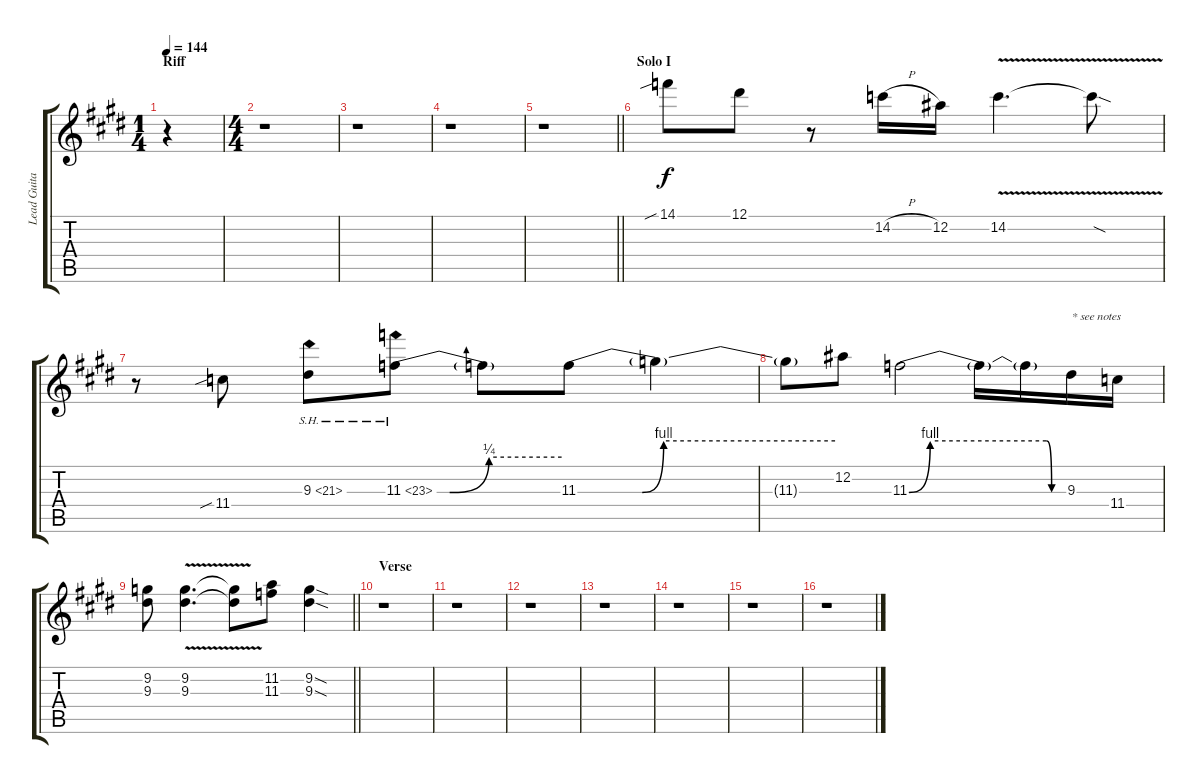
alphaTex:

\track ("Lead Guitar" "Lead Guita") {instrument distortionguitar}
\staff {score tabs}
\tuning (Eb4 Bb3 Gb3 Db3 Ab2 Eb2) {hide}
\ts (1 4)
\section ("" "Riff")
\tempo 144
\clef g2
\ks c#minor
r.4{dy f instrument distortionguitar} |
\ts (4 4)
r.1 |
r.1 |
r.1 |
\barLineRight lightlight
r.1 |
\section ("" "Solo I")
14.1{sib}.8 12.1.8 r.8 14.2{h}.16 12.2.16 14.2{v}.4{d} 14.2{sod t}.8 |
r.8 11.4{sib}.8 9.3{sh 12}.8 11.3{be (custom 0 0 6 0 25 1 60 1) sh 12}.8 11.3{t}.8 11.3{be (custom 0 0 15 0 20 4 60 4)}.8 11.3{t}.4 |
11.3{t}.8 12.2.8 11.3{be (custom 0 0 8 4 52 4 54 0 60 0)}.2 11.3{t}.16 11.3{t}.16 9.3.16{txt "* see notes"} 11.4.16 |
\barLineRight lightlight
(9.2 9.3).8 (9.2{v} 9.3{v}).4{d} (9.2{t} 9.3{t}).8 (11.2 11.3).8 (9.2{sod} 9.3{sod}).4 |
\section ("" "Verse")
r.1 |
r.1 |
r.1 |
r.1 |
r.1 |
r.1 |
r.1
